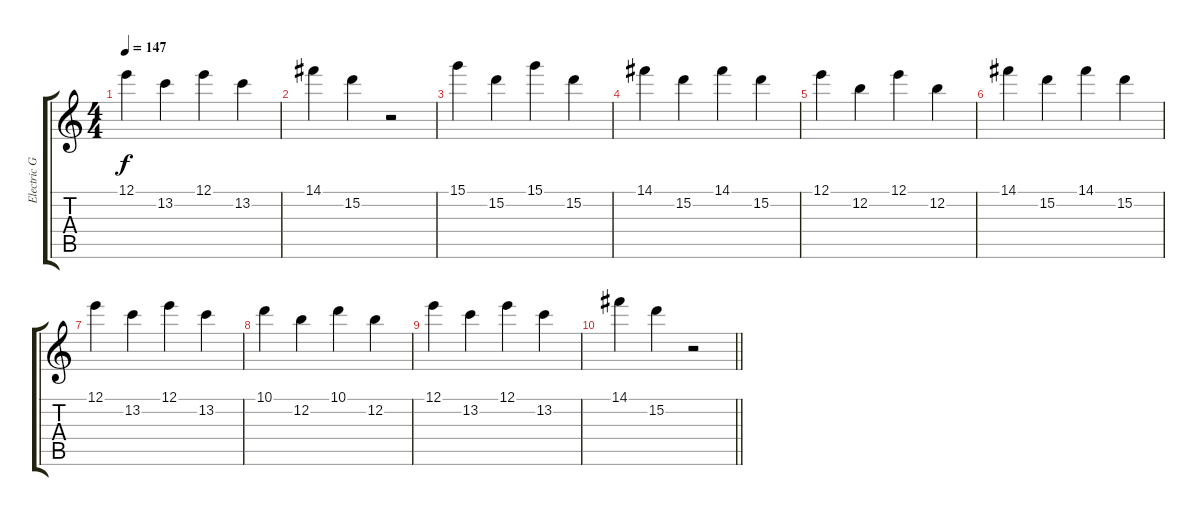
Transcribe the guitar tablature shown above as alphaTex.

\track ("Electric Guitar" "Electric G") {instrument overdrivenguitar}
\staff {score tabs}
\tuning (E4 B3 G3 D3 A2 E2) {hide}
\ts (4 4)
\tempo 147
\clef g2
\ks c
12.1.4{dy f} 13.2.4 12.1.4 13.2.4 |
14.1.4 15.2.4 r.2 |
15.1.4 15.2.4 15.1.4 15.2.4 |
14.1.4 15.2.4 14.1.4 15.2.4 |
12.1.4 12.2.4 12.1.4 12.2.4 |
14.1.4 15.2.4 14.1.4 15.2.4 |
12.1.4 13.2.4 12.1.4 13.2.4 |
10.1.4 12.2.4 10.1.4 12.2.4 |
12.1.4 13.2.4 12.1.4 13.2.4 |
\barLineRight lightlight
14.1.4 15.2.4 r.2
